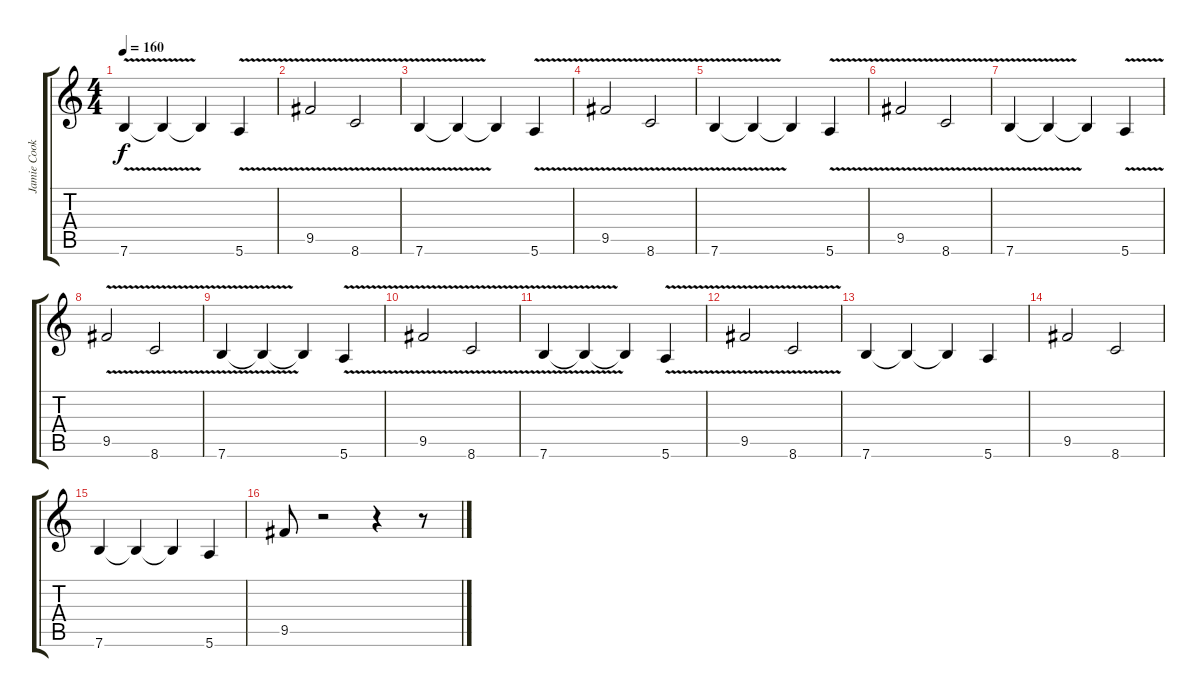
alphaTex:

\track ("Jamie Cook" "Jamie Cook") {instrument electricguitarclean}
\staff {score tabs}
\tuning (E4 B3 G3 D3 A2 E2) {hide}
\ts (4 4)
\tempo 160
\clef g2
\ks c
7.6{v}.4{dy f instrument distortionguitar} 7.6{t}.4 7.6{t}.4 5.6{v}.4 |
9.5{v}.2 8.6{v}.2 |
7.6{v}.4{instrument distortionguitar} 7.6{t}.4 7.6{t}.4 5.6{v}.4 |
9.5{v}.2 8.6{v}.2 |
7.6{v}.4{instrument distortionguitar} 7.6{t}.4 7.6{t}.4 5.6{v}.4 |
9.5{v}.2 8.6{v}.2 |
7.6{v}.4{instrument distortionguitar} 7.6{t}.4 7.6{t}.4 5.6{v}.4 |
9.5{v}.2 8.6{v}.2 |
7.6{v}.4{instrument distortionguitar} 7.6{t}.4 7.6{t}.4 5.6{v}.4 |
9.5{v}.2 8.6{v}.2 |
7.6{v}.4{instrument distortionguitar} 7.6{t}.4 7.6{t}.4 5.6{v}.4 |
9.5{v}.2 8.6{v}.2 |
7.6.4{instrument distortionguitar} 7.6{t}.4 7.6{t}.4 5.6.4 |
9.5.2 8.6.2 |
7.6.4{instrument distortionguitar} 7.6{t}.4 7.6{t}.4 5.6.4 |
9.5.8 r.2 r.4 r.8
